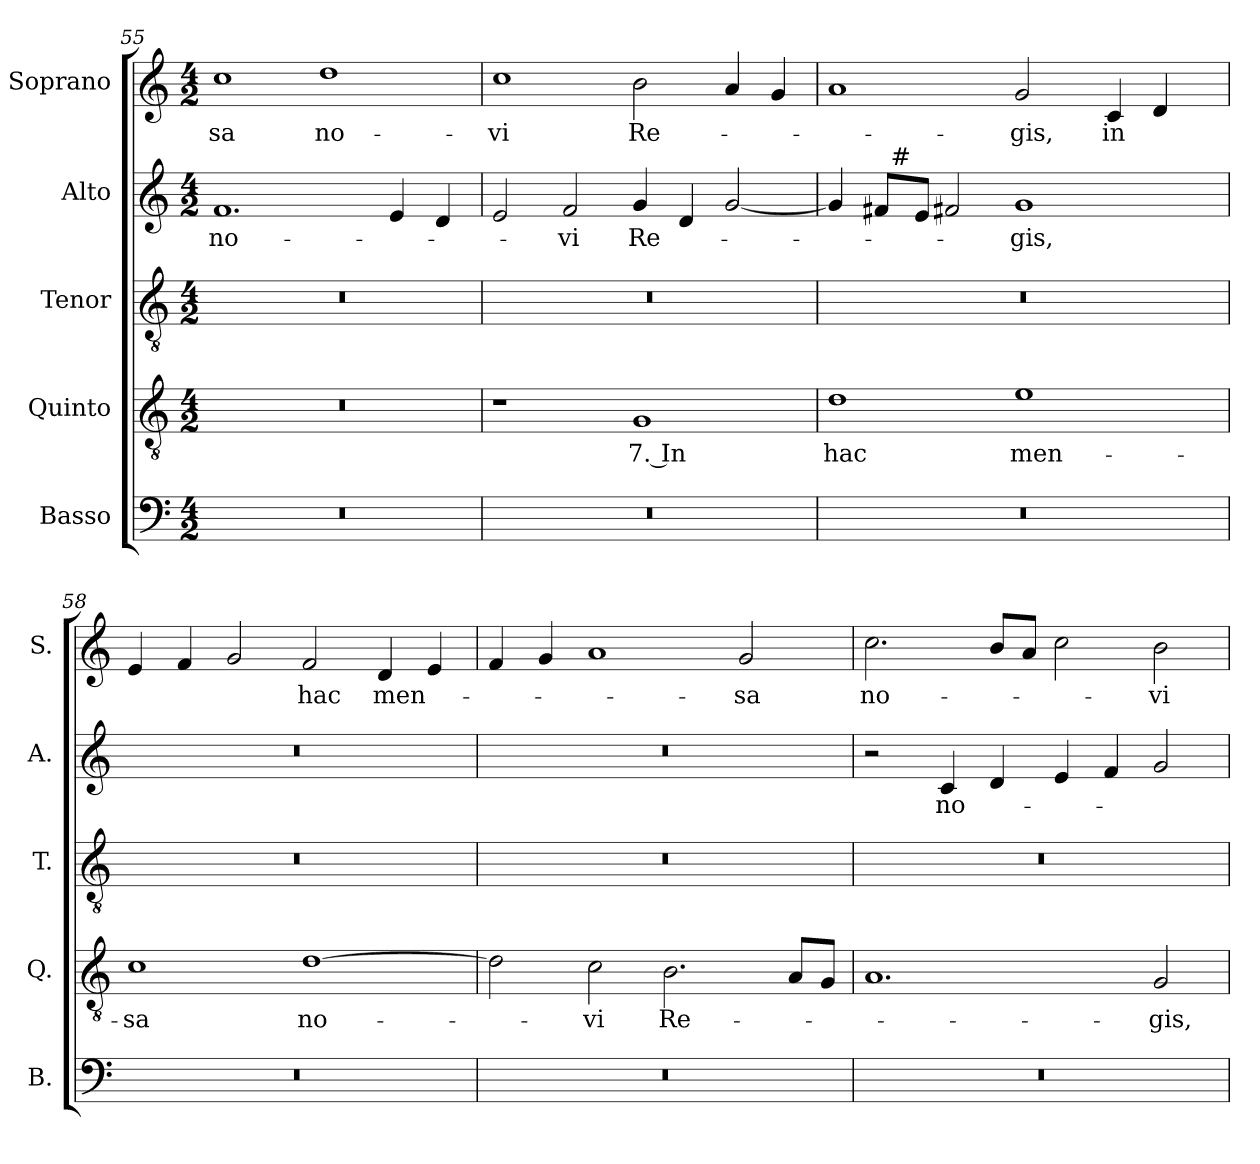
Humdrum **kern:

**kern	**kern	**text	**kern	**kern	**text	**kern	**text
*part5	*part4	*part4	*part3	*part2	*part2	*part1	*part1
*staff5	*staff4	*staff4	*staff3	*staff2	*staff2	*staff1	*staff1
*I"Basso	*I"Quinto	*	*I"Tenor	*I"Alto	*	*I"Soprano	*
*I'B.	*I'Q.	*	*I'T.	*I'A.	*	*I'S.	*
*clefF4	*clefGv2	*	*clefGv2	*clefG2	*	*clefG2	*
*	*ITrd7c12	*	*ITrd7c12	*	*	*	*
*k[]	*k[]	*	*k[]	*k[]	*	*k[]	*
*C:	*C:	*	*C:	*C:	*	*C:	*
*M4/2	*M4/2	*	*M4/2	*M4/2	*	*M4/2	*
=55	=55	=55	=55	=55	=55	=55	=55
!LO:N:vis=1	!LO:N:vis=1	!	!LO:N:vis=1	!	!	!	!
!	!	!	!	!	!LO:LY:b:color=#000000	!	!
!	!	!	!	!	!	!	!LO:LY:b:color=#000000
0r	0r	.	0r	1.fi	no-	1cci	-sa
!	!	!	!	!	!	!	!LO:LY:b:color=#000000
.	.	.	.	.	.	1ddi	no-
.	.	.	.	4ei/	.	.	.
.	.	.	.	4di/	.	.	.
=56	=56	=56	=56	=56	=56	=56	=56
!LO:N:vis=1	!	!	!LO:N:vis=1	!	!	!	!
!	!	!	!	!	!	!	!LO:LY:b:color=#000000
0r	1r	.	0r	2ei/	.	1cci	-vi
!	!	!	!	!	!LO:LY:b:color=#000000	!	!
.	.	.	.	2fi/	-vi	.	.
!	!	!LO:LY:b:color=#000000	!	!	!	!	!
!	!	!	!	!	!LO:LY:b:color=#000000	!	!
!	!	!	!	!	!	!	!LO:LY:b:color=#000000
.	1GGi	7. In	.	4gi/	Re-	2bi\	Re-
.	.	.	.	4di/	.	.	.
.	.	.	.	[2gi/	.	4ai/	.
.	.	.	.	.	.	4gi/	.
=57	=57	=57	=57	=57	=57	=57	=57
!LO:N:vis=1	!	!	!	!	!	!	!
!	!	!LO:LY:b:color=#000000	!LO:N:vis=1	!	!	!	!
*	*	*	*	*^	*	*	*
0r	1Di	hac	0r	4gi/]	4ryy	.	1ai	.
.	.	.	.	8f#i/L	32ryy	.	.	.
.	.	.	.	.	256ryy	.	.	.
!	!	!	!	!	!LO:TX:a:t=#	!	!	!
.	.	.	.	.	1ryy	.	.	.
.	.	.	.	8ei/J	.	.	.	.
.	.	.	.	2f#Xi/	.	.	.	.
!	!	!LO:LY:b:color=#000000	!	!	!	!	!	!
!	!	!	!	!	!	!LO:LY:b:color=#000000	!	!
!	!	!	!	!	!	!	!	!LO:LY:b:color=#000000
.	1Ei	men-	.	1gi	.	-gis,	2gi/	-gis,
.	.	.	.	.	2ryy	.	.	.
!	!	!	!	!	!	!	!	!LO:LY:b:color=#000000
.	.	.	.	.	.	.	4ci/	in
.	.	.	.	.	.	.	4di/	.
.	.	.	.	.	8ryy	.	.	.
.	.	.	.	.	16ryy	.	.	.
.	.	.	.	.	64..ryy	.	.	.
!!LO:PB:g=z
=58	=58	=58	=58	=58	=58	=58	=58	=58
!LO:N:vis=1	!	!	!	!	!	!	!	!
*	*	*	*	*v	*v	*	*	*
*	*	*	*	*^	*	*	*
!	!	!LO:LY:b:color=#000000	!LO:N:vis=1	!LO:N:vis=1	!	!	!	!
*	*	*	*	*v	*v	*	*	*
0r	1Ci	-sa	0r	0r	.	4ei/	.
.	.	.	.	.	.	4fi/	.
.	.	.	.	.	.	2gi/	.
!	!	!LO:LY:b:color=#000000	!	!	!	!	!
!	!	!	!	!	!	!	!LO:LY:b:color=#000000
.	[1Di	no-	.	.	.	2fi/	hac
!	!	!	!	!	!	!	!LO:LY:b:color=#000000
.	.	.	.	.	.	4di/	men-
.	.	.	.	.	.	4ei/	.
=59	=59	=59	=59	=59	=59	=59	=59
!LO:N:vis=1	!	!	!LO:N:vis=1	!LO:N:vis=1	!	!	!
0r	2Di\]	.	0r	0r	.	4fi/	.
.	.	.	.	.	.	4gi/	.
!	!	!LO:LY:b:color=#000000	!	!	!	!	!
.	2Ci\	-vi	.	.	.	1ai	.
!	!	!LO:LY:b:color=#000000	!	!	!	!	!
.	2.BBi\	Re-	.	.	.	.	.
!	!	!	!	!	!	!	!LO:LY:b:color=#000000
.	.	.	.	.	.	2gi/	-sa
.	8AAi/L	.	.	.	.	.	.
.	8GGi/J	.	.	.	.	.	.
=60	=60	=60	=60	=60	=60	=60	=60
!LO:N:vis=1	!	!	!LO:N:vis=1	!	!	!	!
!	!	!	!	!	!	!	!LO:LY:b:color=#000000
0r	1.AAi	.	0r	2r	.	2.cci\	no-
!	!	!	!	!	!LO:LY:b:color=#000000	!	!
.	.	.	.	4ci/	no-	.	.
.	.	.	.	4di/	.	8bi/L	.
.	.	.	.	.	.	8ai/J	.
.	.	.	.	4ei/	.	2cci\	.
.	.	.	.	4fi/	.	.	.
!	!	!LO:LY:b:color=#000000	!	!	!	!	!
!	!	!	!	!	!	!	!LO:LY:b:color=#000000
.	2GGi/	-gis,	.	2gi/	.	2bi\	-vi
=	=	=	=	=	=	=	=
*-	*-	*-	*-	*-	*-	*-	*-
